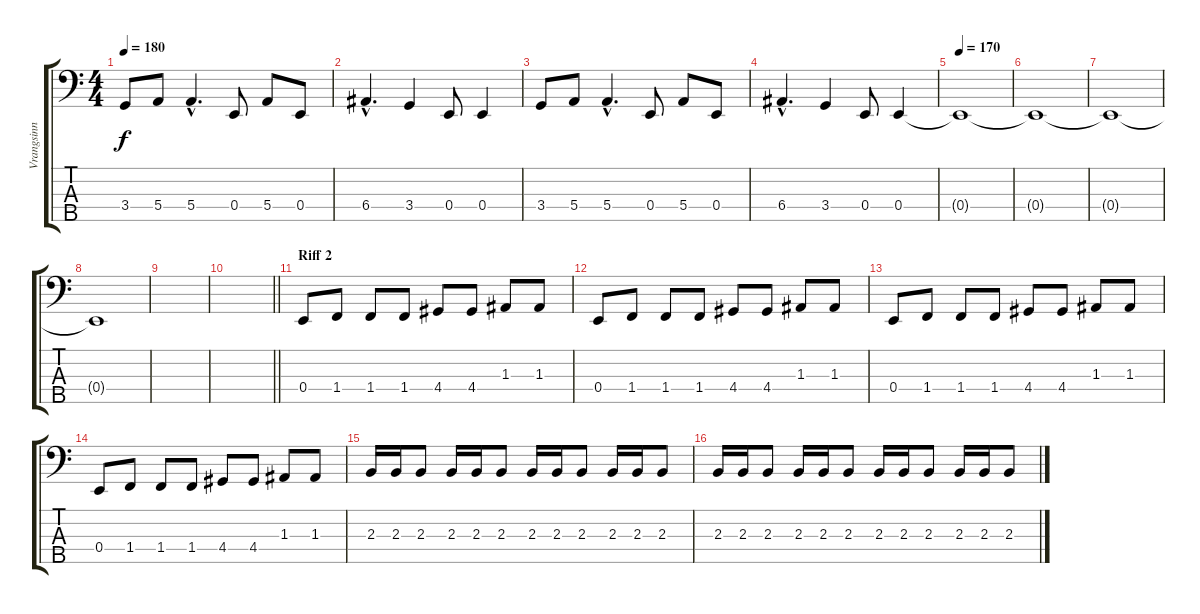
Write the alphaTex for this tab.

\track ("Vrangsinn" "Vrangsinn") {instrument electricbassfinger}
\staff {score tabs}
\tuning (G2 D2 A1 E1 B0) {hide}
\ts (4 4)
\tempo 180
\clef f4
\ks c
3.4.8{dy f} 5.4.8 5.4{hac}.4{d} 0.4.8 5.4.8 0.4.8 |
6.4{hac}.4{d} 3.4.4 0.4.8 0.4.4 |
3.4.8 5.4.8 5.4{hac}.4{d} 0.4.8 5.4.8 0.4.8 |
6.4{hac}.4{d} 3.4.4 0.4.8 0.4.4 |
\tempo 170
0.4{t}.1 |
0.4{t}.1 |
0.4{t}.1 |
0.4{t}.1 |
|
\barLineRight lightlight
|
\section ("" "Riff 2")
0.4.8 1.4.8 1.4.8 1.4.8 4.4.8 4.4.8 1.3.8 1.3.8 |
0.4.8 1.4.8 1.4.8 1.4.8 4.4.8 4.4.8 1.3.8 1.3.8 |
0.4.8 1.4.8 1.4.8 1.4.8 4.4.8 4.4.8 1.3.8 1.3.8 |
0.4.8 1.4.8 1.4.8 1.4.8 4.4.8 4.4.8 1.3.8 1.3.8 |
2.3.16 2.3.16 2.3.8 2.3.16 2.3.16 2.3.8 2.3.16 2.3.16 2.3.8 2.3.16 2.3.16 2.3.8 |
2.3.16 2.3.16 2.3.8 2.3.16 2.3.16 2.3.8 2.3.16 2.3.16 2.3.8 2.3.16 2.3.16 2.3.8
